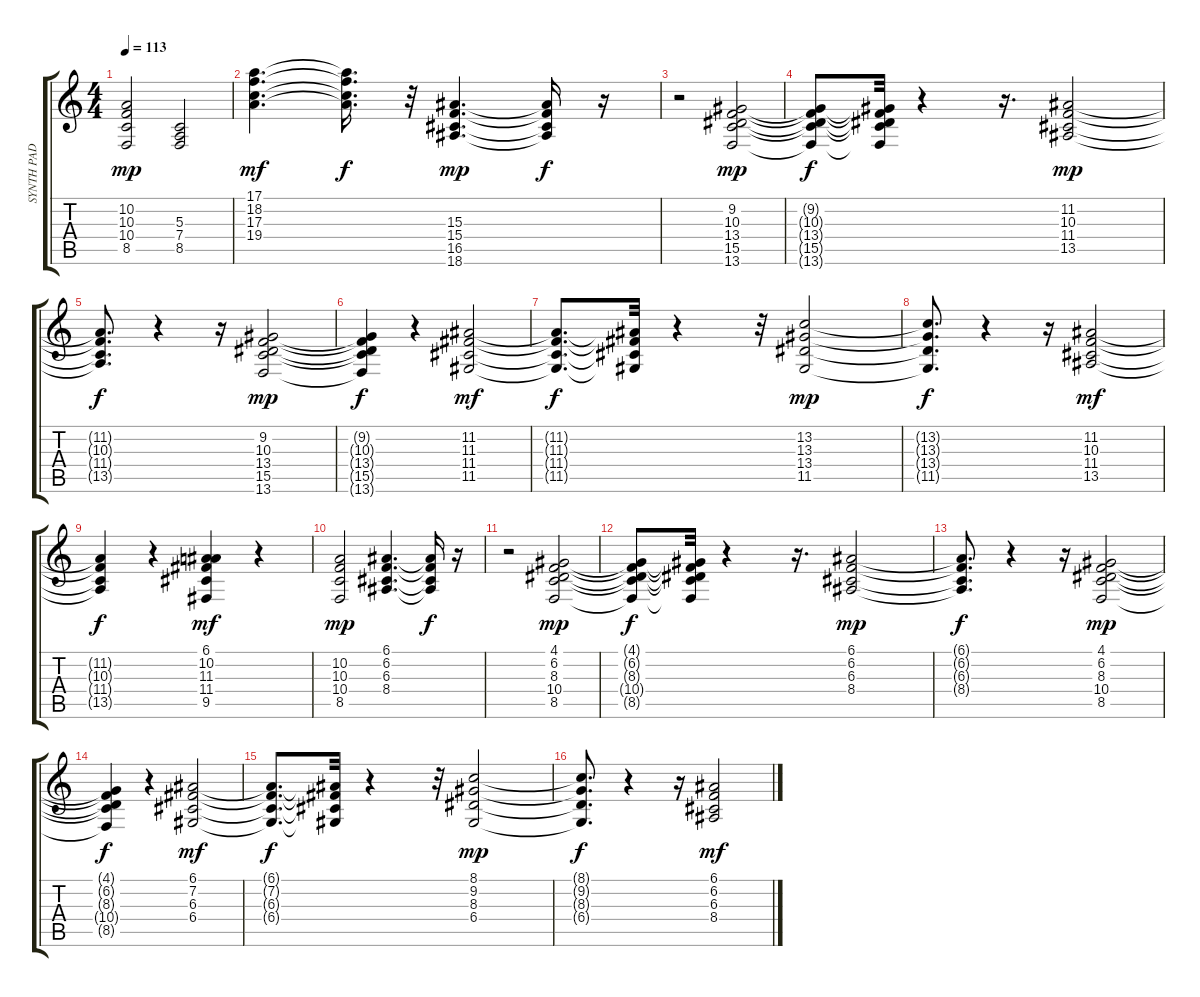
\track ("SYNTH PAD" "SYNTH PAD") {instrument stringensemble2}
\staff {score tabs}
\tuning (E4 B3 G3 D3 A2 E2) {hide}
\ts (4 4)
\tempo 113
\clef g2
\ks c
(10.2 10.3 10.4 8.5).2{dy mp} (5.3 7.4 8.5).2 |
(17.1 18.2 17.3 19.4).4{d dy mf volume 11} (17.1{t} 18.2{t} 17.3{t} 19.4{t}).16{d dy f} r.32 (15.3 15.4 16.5 18.6).4{d dy mp} (15.3{t} 15.4{t} 16.5{t} 18.6{t}).16{dy f} r.16 |
r.2 (9.2 10.3 13.4 15.5 13.6).2{dy mp} |
(9.2{t} 10.3{t} 13.4{t} 15.5{t} 13.6{t}).8{dy f} (9.2{t} 10.3{t} 13.4{t} 15.5{t} 13.6{t}).32 r.4 r.16{d} (11.2 10.3 11.4 13.5).2{dy mp} |
(11.2{t} 10.3{t} 11.4{t} 13.5{t}).8{d dy f} r.4 r.16 (9.2 10.3 13.4 15.5 13.6).2{dy mp} |
(9.2{t} 10.3{t} 13.4{t} 15.5{t} 13.6{t}).4{dy f} r.4 (11.2 11.3 11.4 11.5).2{dy mf} |
(11.2{t} 11.3{t} 11.4{t} 11.5{t}).8{d dy f} (11.2{t} 11.3{t} 11.4{t} 11.5{t}).32 r.4 r.32 (13.2 13.3 13.4 11.5).2{dy mp} |
(13.2{t} 13.3{t} 13.4{t} 11.5{t}).8{d dy f} r.4 r.16 (11.2 10.3 11.4 13.5).2{dy mf} |
(11.2{t} 10.3{t} 11.4{t} 13.5{t}).4{dy f} r.4 (6.1 10.2 11.3 11.4 9.5).4{dy mf} r.4 |
(10.2 10.3 10.4 8.5).2{dy mp} (6.1 6.2 6.3 8.4).4{d} (6.1{t} 6.2{t} 6.3{t} 8.4{t}).16{dy f} r.16 |
r.2 (4.1 6.2 8.3 10.4 8.5).2{dy mp} |
(4.1{t} 6.2{t} 8.3{t} 10.4{t} 8.5{t}).8{dy f} (4.1{t} 6.2{t} 8.3{t} 10.4{t} 8.5{t}).32 r.4 r.16{d} (6.1 6.2 6.3 8.4).2{dy mp} |
(6.1{t} 6.2{t} 6.3{t} 8.4{t}).8{d dy f} r.4 r.16 (4.1 6.2 8.3 10.4 8.5).2{dy mp} |
(4.1{t} 6.2{t} 8.3{t} 10.4{t} 8.5{t}).4{dy f} r.4 (6.1 7.2 6.3 6.4).2{dy mf} |
(6.1{t} 7.2{t} 6.3{t} 6.4{t}).8{d dy f} (6.1{t} 7.2{t} 6.3{t} 6.4{t}).32 r.4 r.32 (8.1 9.2 8.3 6.4).2{dy mp} |
(8.1{t} 9.2{t} 8.3{t} 6.4{t}).8{d dy f} r.4 r.16 (6.1 6.2 6.3 8.4).2{dy mf}
